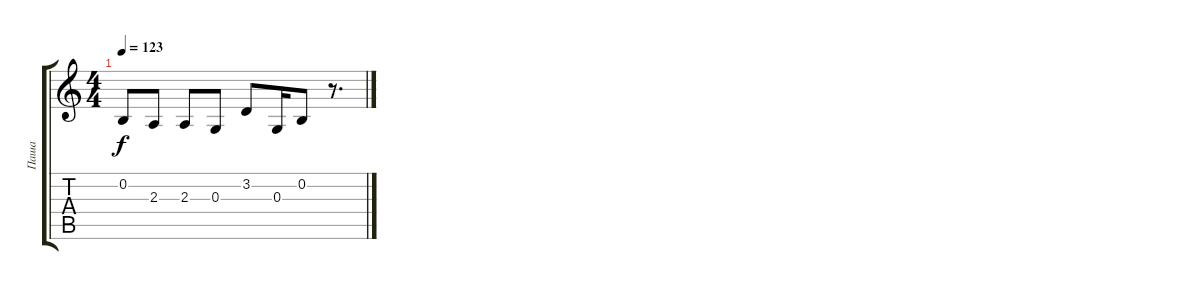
\track ("Паша" "Паша") {instrument lead8bassandlead}
\staff {score tabs}
\tuning (E4 B3 G3 D3 A2 E2) {hide}
\ts (4 4)
\tempo 123
\clef g2
\ks c
0.2.8{dy f} 2.3.8 2.3.8 0.3.8 3.2.8 0.3.16 0.2.8 r.8{d}
